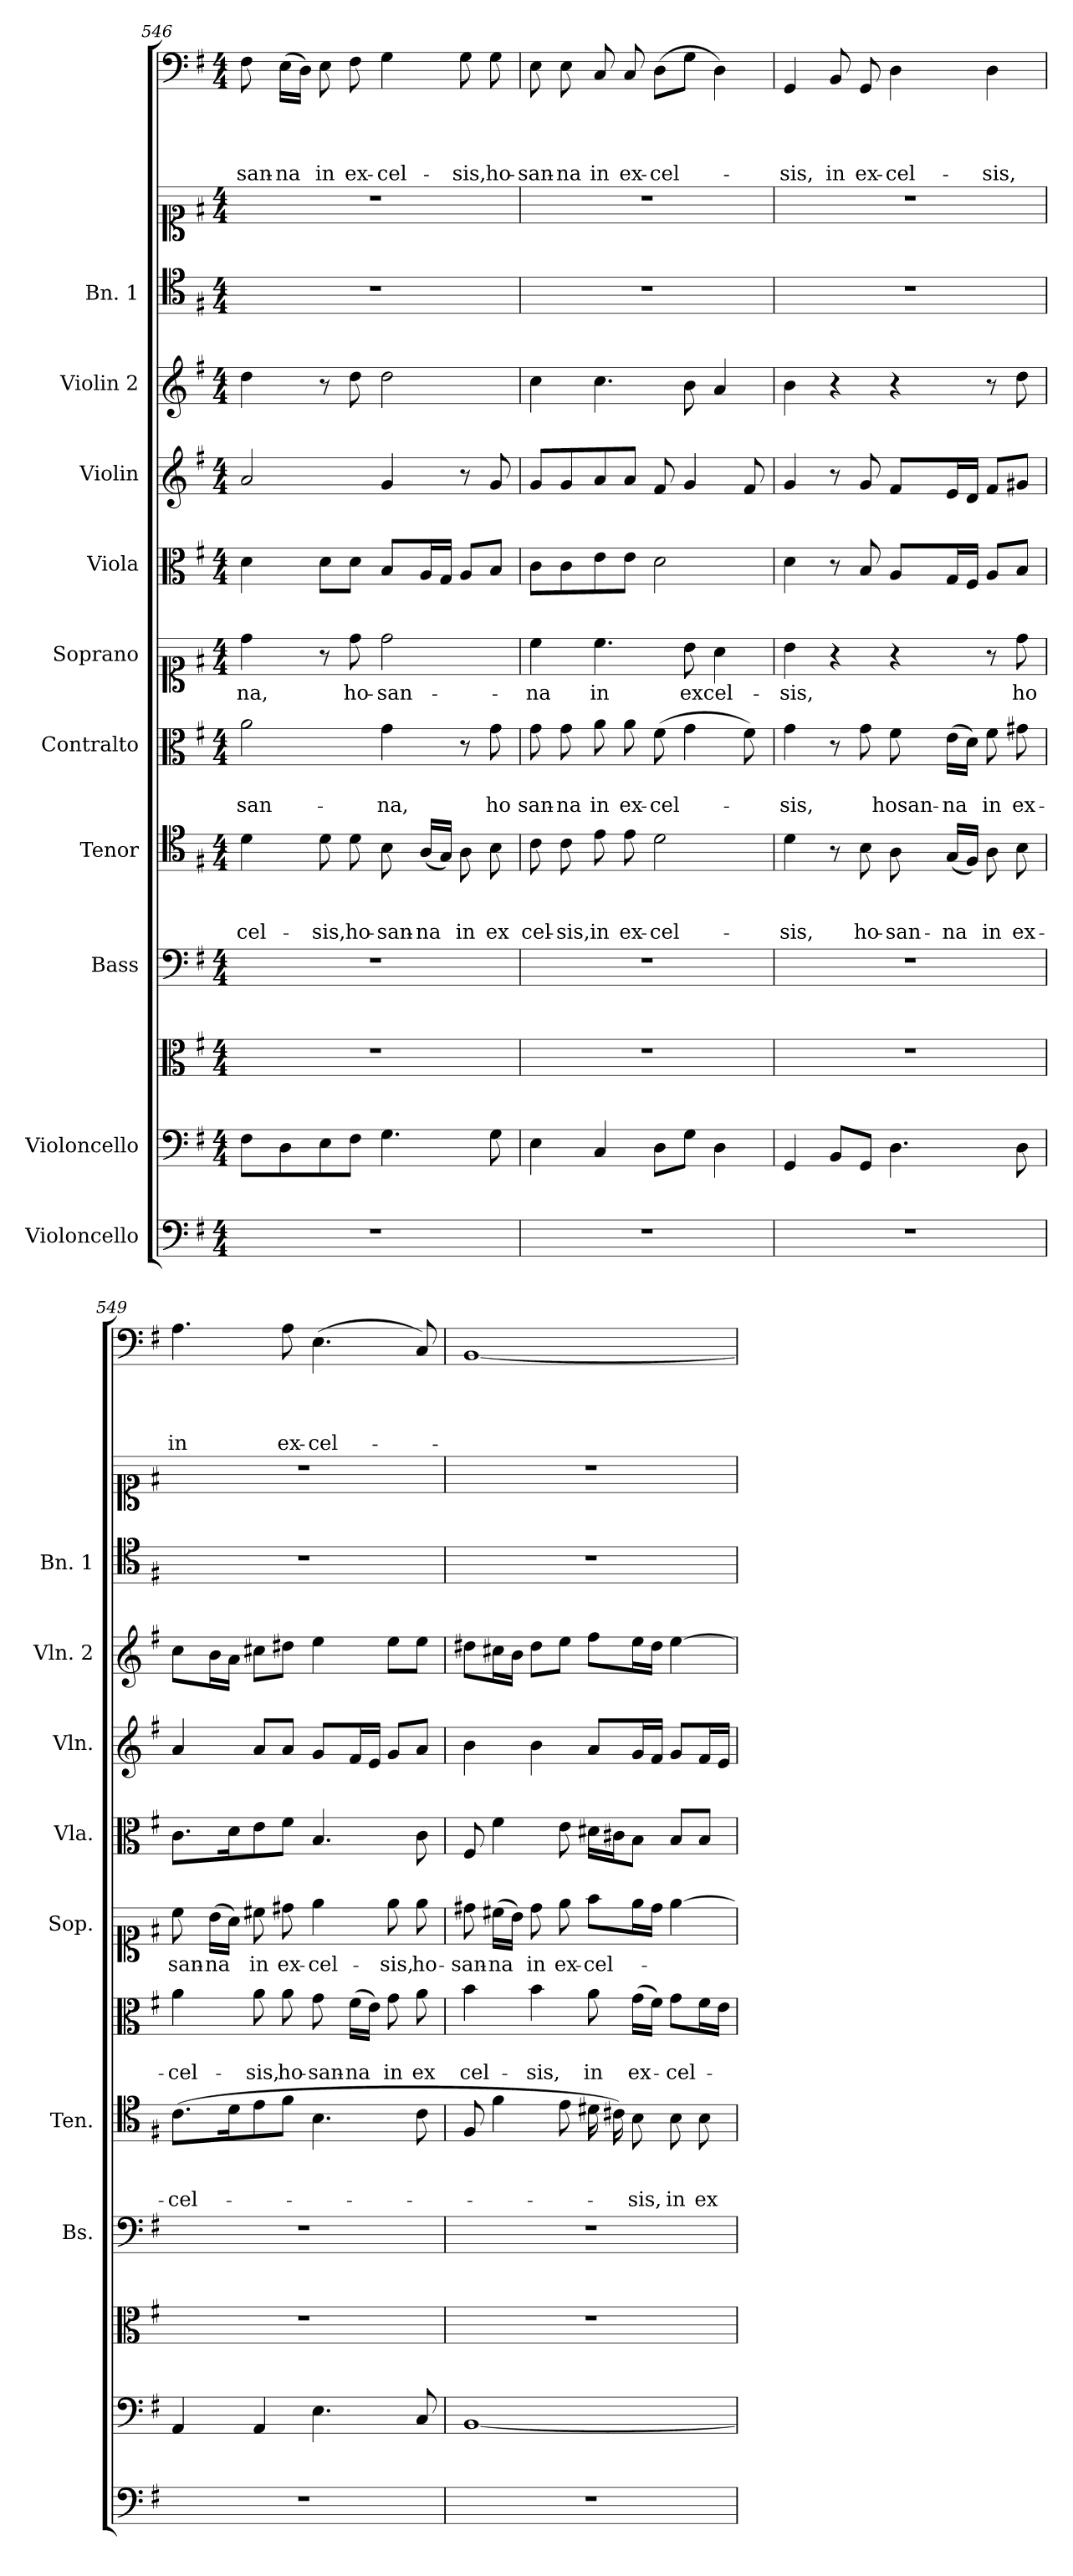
**kern	**kern	**kern	**kern	**kern	**text	**text	**text	**kern	**text	**text	**kern	**text	**kern	**kern	**kern	**kern	**kern	**kern	**text	**text	**text	**text
*part13	*part12	*part11	*part10	*part9	*part9	*part9	*part9	*part8	*part8	*part8	*part7	*part7	*part6	*part5	*part4	*part3	*part2	*part1	*part1	*part1	*part1	*part1
*staff13	*staff12	*staff11	*staff10	*staff9	*staff9	*staff9	*staff9	*staff8	*staff8	*staff8	*staff7	*staff7	*staff6	*staff5	*staff4	*staff3	*staff2	*staff1	*staff1	*staff1	*staff1	*staff1
*I"Violoncello	*I"Violoncello	*	*I"Bass	*I"Tenor	*	*	*	*I"Contralto	*	*	*I"Soprano	*	*I"Viola	*I"Violin	*I"Violin 2	*I"Bn. 1	*	*	*	*	*	*
*	*	*	*I'Bs.	*I'Ten.	*	*	*	*	*	*	*I'Sop.	*	*I'Vla.	*I'Vln.	*I'Vln. 2	*I'Bn. 1	*	*	*	*	*	*
*clefF4	*clefF4	*clefC3	*clefF4	*clefC4	*	*	*	*clefC3	*	*	*clefC1	*	*clefC3	*clefG2	*clefG2	*clefC4	*clefC1	*clefF4	*	*	*	*
*	*	*	*	*ITrd7c12	*	*	*	*	*	*	*	*	*	*	*	*	*	*	*	*	*	*
*k[f#]	*k[f#]	*k[f#]	*k[f#]	*k[f#]	*	*	*	*k[f#]	*	*	*k[f#]	*	*k[f#]	*k[f#]	*k[f#]	*k[f#]	*k[f#]	*k[f#]	*	*	*	*
*G:	*G:	*G:	*G:	*G:	*	*	*	*G:	*	*	*G:	*	*G:	*G:	*G:	*G:	*G:	*G:	*	*	*	*
*M4/4	*M4/4	*M4/4	*M4/4	*M4/4	*	*	*	*M4/4	*	*	*M4/4	*	*M4/4	*M4/4	*M4/4	*M4/4	*M4/4	*M4/4	*	*	*	*
=546	=546	=546	=546	=546	=546	=546	=546	=546	=546	=546	=546	=546	=546	=546	=546	=546	=546	=546	=546	=546	=546	=546
!	!	!	!	!	!	!	!LO:LY:b	!	!	!LO:LY:b	!	!LO:LY:b	!	!	!	!	!	!	!	!	!	!LO:LY:b
1r	8F#\L	1r	1r	4D\	.	.	cel-	2a\	.	san-	4dd\	-na,	4d\	2a/	4dd\	1r	1r	8F#\	.	.	.	-san-
!	!	!	!	!	!	!	!	!	!	!	!	!	!	!	!	!	!	!	!	!	!	!LO:LY:b
.	8D\	.	.	.	.	.	.	.	.	.	.	.	.	.	.	.	.	(>16E\LL	.	.	.	-na
.	.	.	.	.	.	.	.	.	.	.	.	.	.	.	.	.	.	16D\JJ)	.	.	.	.
!	!	!	!	!	!	!	!LO:LY:b	!	!	!	!	!	!	!	!	!	!	!	!	!	!	!LO:LY:b
.	8E\	.	.	8D\	.	.	-sis,	.	.	.	8r	.	8d\L	.	8r	.	.	8E\	.	.	.	in
!	!	!	!	!	!	!	!LO:LY:b	!	!	!	!	!LO:LY:b	!	!	!	!	!	!	!	!	!	!LO:LY:b
.	8F#\J	.	.	8D\	.	.	ho-	.	.	.	8dd\	ho-	8d\J	.	8dd\	.	.	8F#\	.	.	.	ex-
!	!	!	!	!	!	!	!LO:LY:b	!	!	!LO:LY:b	!	!LO:LY:b	!	!	!	!	!	!	!	!	!	!LO:LY:b
.	4.G\	.	.	8BB\	.	.	-san-	4g\	.	-na,	2dd\	-san-	8B/L	4g/	2dd\	.	.	4G\	.	.	.	-cel-
!	!	!	!	!	!	!	!LO:LY:b	!	!	!	!	!	!	!	!	!	!	!	!	!	!	!
.	.	.	.	(<16AA/LL	.	.	-na	.	.	.	.	.	16A/L	.	.	.	.	.	.	.	.	.
.	.	.	.	16GG/JJ)	.	.	.	.	.	.	.	.	16G/JJ	.	.	.	.	.	.	.	.	.
!	!	!	!	!	!	!	!LO:LY:b	!	!	!	!	!	!	!	!	!	!	!	!	!	!	!LO:LY:b
.	.	.	.	8AA\	.	.	in	8r	.	.	.	.	8A/L	8r	.	.	.	8G\	.	.	.	-sis,
!	!	!	!	!	!	!	!LO:LY:b	!	!	!LO:LY:b	!	!	!	!	!	!	!	!	!	!	!	!LO:LY:b
.	8G\	.	.	8BB\	.	.	ex	8g\	.	ho	.	.	8B/J	8g/	.	.	.	8G\	.	.	.	ho-
!!LO:PB:g=z
=547	=547	=547	=547	=547	=547	=547	=547	=547	=547	=547	=547	=547	=547	=547	=547	=547	=547	=547	=547	=547	=547	=547
!	!	!	!	!	!	!	!LO:LY:b	!	!	!LO:LY:b	!	!LO:LY:b	!	!	!	!	!	!	!	!	!	!LO:LY:b
1r	4E\	1r	1r	8C\	.	.	cel-	8g\	.	san-	4cc\	-na	8c\L	8g/L	4cc\	1r	1r	8E\	.	.	.	-san-
!	!	!	!	!	!	!	!LO:LY:b	!	!	!LO:LY:b	!	!	!	!	!	!	!	!	!	!	!	!LO:LY:b
.	.	.	.	8C\	.	.	-sis,	8g\	.	-na	.	.	8c\	8g/	.	.	.	8E\	.	.	.	-na
!	!	!	!	!	!	!	!LO:LY:b	!	!	!LO:LY:b	!	!LO:LY:b	!	!	!	!	!	!	!	!	!	!LO:LY:b
.	4C/	.	.	8E\	.	.	in	8a\	.	in	4.cc\	in	8e\	8a/	4.cc\	.	.	8C/	.	.	.	in
!	!	!	!	!	!	!	!LO:LY:b	!	!	!LO:LY:b	!	!	!	!	!	!	!	!	!	!	!	!LO:LY:b
.	.	.	.	8E\	.	.	ex-	8a\	.	ex-	.	.	8e\J	8a/J	.	.	.	8C/	.	.	.	ex-
!	!	!	!	!	!	!	!LO:LY:b	!	!	!LO:LY:b	!	!	!	!	!	!	!	!	!	!	!	!LO:LY:b
.	8D\L	.	.	2D\	.	.	-cel-	(>8f#\	.	-cel-	.	.	2d\	8f#/	.	.	.	(>8D\L	.	.	.	-cel-
!	!	!	!	!	!	!	!	!	!	!	!	!LO:LY:b	!	!	!	!	!	!	!	!	!	!
.	8G\J	.	.	.	.	.	.	4g\	.	.	8b\	ex­cel-	.	4g/	8b\	.	.	8G\J	.	.	.	.
.	4D\	.	.	.	.	.	.	.	.	.	4a\	.	.	.	4a/	.	.	4D\)	.	.	.	.
.	.	.	.	.	.	.	.	8f#\)	.	.	.	.	.	8f#/	.	.	.	.	.	.	.	.
=548	=548	=548	=548	=548	=548	=548	=548	=548	=548	=548	=548	=548	=548	=548	=548	=548	=548	=548	=548	=548	=548	=548
!	!	!	!	!	!	!	!LO:LY:b	!	!	!LO:LY:b	!	!LO:LY:b	!	!	!	!	!	!	!	!	!	!LO:LY:b
1r	4GG/	1r	1r	4D\	.	.	-sis,	4g\	.	-sis,	4b\	-sis,	4d\	4g/	4b\	1r	1r	4GG/	.	.	.	-sis,
!	!	!	!	!	!	!	!	!	!	!	!	!	!	!	!	!	!	!	!	!	!	!LO:LY:b
.	8BB/L	.	.	8r	.	.	.	8r	.	.	4r	.	8r	8r	4r	.	.	8BB/	.	.	.	in
!	!	!	!	!	!	!	!LO:LY:b	!	!	!	!	!	!	!	!	!	!	!	!	!	!	!LO:LY:b
.	8GG/J	.	.	8BB\	.	.	ho-	8g\	.	.	.	.	8B/	8g/	.	.	.	8GG/	.	.	.	ex-
!	!	!	!	!	!	!	!LO:LY:b	!	!	!LO:LY:b	!	!	!	!	!	!	!	!	!	!	!	!LO:LY:b
.	4.D\	.	.	8AA\	.	.	-san-	8f#\	.	ho­san-	4r	.	8A/L	8f#/L	4r	.	.	4D\	.	.	.	-cel-
!	!	!	!	!	!	!	!LO:LY:b	!	!	!LO:LY:b	!	!	!	!	!	!	!	!	!	!	!	!
.	.	.	.	(<16GG/LL	.	.	-na	(>16e\LL	.	-na	.	.	16G/L	16e/L	.	.	.	.	.	.	.	.
.	.	.	.	16FF#/JJ)	.	.	.	16d\JJ)	.	.	.	.	16F#/JJ	16d/JJ	.	.	.	.	.	.	.	.
!	!	!	!	!	!	!	!LO:LY:b	!	!	!LO:LY:b	!	!	!	!	!	!	!	!	!	!	!	!LO:LY:b
.	.	.	.	8AA\	.	.	in	8f#\	.	in	8r	.	8A/L	8f#/L	8r	.	.	4D\	.	.	.	-sis,
!	!	!	!	!	!	!	!LO:LY:b	!	!	!LO:LY:b	!	!LO:LY:b	!	!	!	!	!	!	!	!	!	!
.	8D\	.	.	8BB\	.	.	ex-	8g#X\	.	ex-	8dd\	ho	8B/J	8g#X/J	8dd\	.	.	.	.	.	.	.
=549	=549	=549	=549	=549	=549	=549	=549	=549	=549	=549	=549	=549	=549	=549	=549	=549	=549	=549	=549	=549	=549	=549
!	!	!	!	!	!	!	!LO:LY:b	!	!	!LO:LY:b	!	!LO:LY:b	!	!	!	!	!	!	!	!	!	!LO:LY:b
1r	4AA/	1r	1r	(>8.C\L	.	.	-cel-	4a\	.	-cel-	8cc\	san-	8.c\L	4a/	8cc\L	1r	1r	4.A\	.	.	.	in
!	!	!	!	!	!	!	!	!	!	!	!	!LO:LY:b	!	!	!	!	!	!	!	!	!	!
.	.	.	.	.	.	.	.	.	.	.	(>16b\LL	-na	.	.	16b\L	.	.	.	.	.	.	.
.	.	.	.	16D\k	.	.	.	.	.	.	16a\JJ)	.	16d\k	.	16a\JJ	.	.	.	.	.	.	.
!	!	!	!	!	!	!	!	!	!	!LO:LY:b	!	!LO:LY:b	!	!	!	!	!	!	!	!	!	!
.	4AA/	.	.	8E\	.	.	.	8a\	.	-sis,	8cc#X\	in	8e\	8a/L	8cc#X\L	.	.	.	.	.	.	.
!	!	!	!	!	!	!	!	!	!	!LO:LY:b	!	!LO:LY:b	!	!	!	!	!	!	!	!	!	!LO:LY:b
.	.	.	.	8F#\J	.	.	.	8a\	.	ho-	8dd#X\	ex-	8f#\J	8a/J	8dd#X\J	.	.	8A\	.	.	.	ex-
!	!	!	!	!	!	!	!	!	!	!LO:LY:b	!	!LO:LY:b	!	!	!	!	!	!	!	!	!	!LO:LY:b
.	4.E\	.	.	4.BB\	.	.	.	8g\	.	-san-	4ee\	-cel-	4.B/	8g/L	4ee\	.	.	(>4.E\	.	.	.	-cel-
!	!	!	!	!	!	!	!	!	!	!LO:LY:b	!	!	!	!	!	!	!	!	!	!	!	!
.	.	.	.	.	.	.	.	(>16f#\LL	.	-na	.	.	.	16f#/L	.	.	.	.	.	.	.	.
.	.	.	.	.	.	.	.	16e\JJ)	.	.	.	.	.	16e/JJ	.	.	.	.	.	.	.	.
!	!	!	!	!	!	!	!	!	!	!LO:LY:b	!	!LO:LY:b	!	!	!	!	!	!	!	!	!	!
.	.	.	.	.	.	.	.	8g\	.	in	8ee\	-sis,	.	8g/L	8ee\L	.	.	.	.	.	.	.
!	!	!	!	!	!	!	!	!	!	!LO:LY:b	!	!LO:LY:b	!	!	!	!	!	!	!	!	!	!
.	8C/	.	.	8C\	.	.	.	8a\	.	ex	8ee\	ho-	8c\	8a/J	8ee\J	.	.	8C/)	.	.	.	.
!!LO:LB:g=z
=550	=550	=550	=550	=550	=550	=550	=550	=550	=550	=550	=550	=550	=550	=550	=550	=550	=550	=550	=550	=550	=550	=550
!	!	!	!	!	!	!	!	!	!	!LO:LY:b	!	!LO:LY:b	!	!	!	!	!	!	!	!	!	!
1r	[<1BB	1r	1r	8FF#/	.	.	.	4b\	.	cel-	8dd#X\	-san-	8F#/	4b\	8dd#X\L	1r	1r	[<1BB	.	.	.	.
!	!	!	!	!	!	!	!	!	!	!	!	!LO:LY:b	!	!	!	!	!	!	!	!	!	!
.	.	.	.	4F#\	.	.	.	.	.	.	(>16cc#X\LL	-na	4f#\	.	16cc#X\L	.	.	.	.	.	.	.
.	.	.	.	.	.	.	.	.	.	.	16b\JJ)	.	.	.	16b\JJ	.	.	.	.	.	.	.
!	!	!	!	!	!	!	!	!	!	!LO:LY:b	!	!LO:LY:b	!	!	!	!	!	!	!	!	!	!
.	.	.	.	.	.	.	.	4b\	.	-sis,	8dd#\	in	.	4b\	8dd#\L	.	.	.	.	.	.	.
!	!	!	!	!	!	!	!	!	!	!	!	!LO:LY:b	!	!	!	!	!	!	!	!	!	!
.	.	.	.	8E\	.	.	.	.	.	.	8ee\	ex-	8e\	.	8ee\J	.	.	.	.	.	.	.
!	!	!	!	!	!	!	!	!	!	!LO:LY:b	!	!LO:LY:b	!	!	!	!	!	!	!	!	!	!
.	.	.	.	16D#X\	.	.	.	8a\	.	in	8ff#\L	-cel-	16d#X\LL	8a/L	8ff#\L	.	.	.	.	.	.	.
.	.	.	.	16C#X\)	.	.	.	.	.	.	.	.	16c#X\J	.	.	.	.	.	.	.	.	.
!	!	!	!	!	!	!	!LO:LY:b	!	!	!LO:LY:b	!	!	!	!	!	!	!	!	!	!	!	!
.	.	.	.	8BB\	.	.	-sis,	(>16g\LL	.	ex-	16ee\L	.	8B\J	16g/L	16ee\L	.	.	.	.	.	.	.
.	.	.	.	.	.	.	.	16f#\JJ)	.	.	16dd#\JJ	.	.	16f#/JJ	16dd#\JJ	.	.	.	.	.	.	.
!	!	!	!	!	!	!	!LO:LY:b	!	!	!LO:LY:b	!	!	!	!	!	!	!	!	!	!	!	!
.	.	.	.	8BB\	.	.	in	8g\L	.	-cel-	[>4ee\	.	8B/L	8g/L	[>4ee\	.	.	.	.	.	.	.
!	!	!	!	!	!	!	!LO:LY:b	!	!	!	!	!	!	!	!	!	!	!	!	!	!	!
.	.	.	.	8BB\	.	.	ex-	16f#\L	.	.	.	.	8B/J	16f#/L	.	.	.	.	.	.	.	.
.	.	.	.	.	.	.	.	16e\JJ	.	.	.	.	.	16e/JJ	.	.	.	.	.	.	.	.
=	=	=	=	=	=	=	=	=	=	=	=	=	=	=	=	=	=	=	=	=	=	=
*-	*-	*-	*-	*-	*-	*-	*-	*-	*-	*-	*-	*-	*-	*-	*-	*-	*-	*-	*-	*-	*-	*-
